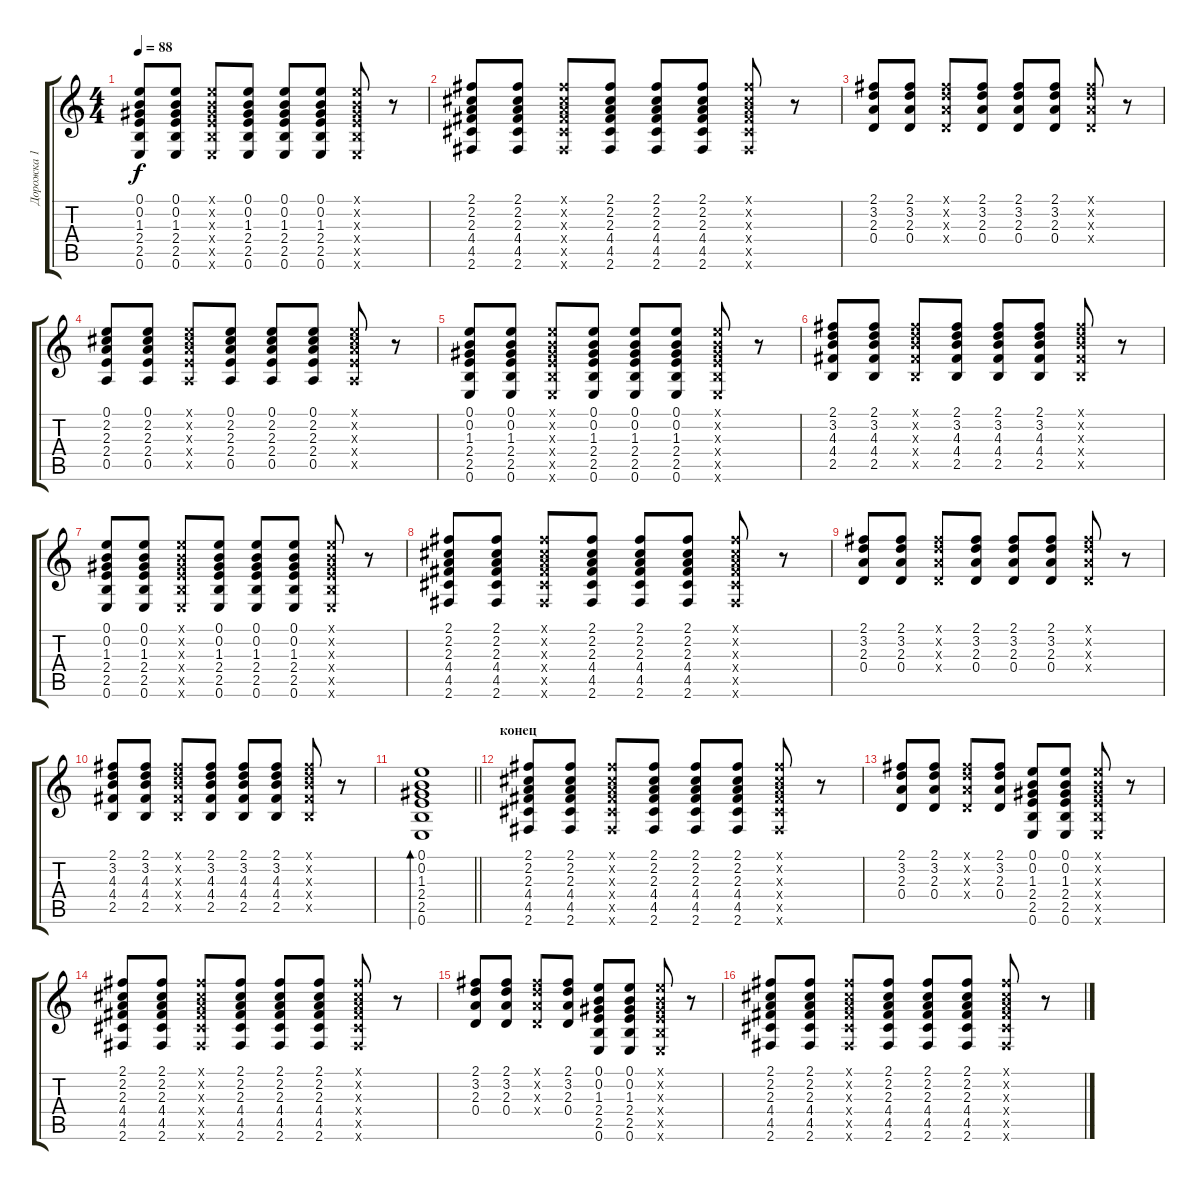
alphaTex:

\track ("Дорожка 1" "Дорожка 1") {instrument acousticguitarsteel}
\staff {score tabs}
\tuning (E4 B3 G3 D3 A2 E2) {hide}
\ts (4 4)
\tempo 88
\clef g2
\ks c
(0.1 0.2 1.3 2.4 2.5 0.6).8{dy f} (0.1 0.2 1.3 2.4 2.5 0.6).8 (0.1{x} 0.2{x} 1.3{x} 2.4{x} 2.5{x} 0.6{x}).8 (0.1 0.2 1.3 2.4 2.5 0.6).8 (0.1 0.2 1.3 2.4 2.5 0.6).8 (0.1 0.2 1.3 2.4 2.5 0.6).8 (0.1{x} 0.2{x} 1.3{x} 2.4{x} 2.5{x} 0.6{x}).8 r.8 |
(2.1 2.2 2.3 4.4 4.5 2.6).8 (2.1 2.2 2.3 4.4 4.5 2.6).8 (2.1{x} 2.2{x} 2.3{x} 4.4{x} 4.5{x} 2.6{x}).8 (2.1 2.2 2.3 4.4 4.5 2.6).8 (2.1 2.2 2.3 4.4 4.5 2.6).8 (2.1 2.2 2.3 4.4 4.5 2.6).8 (2.1{x} 2.2{x} 2.3{x} 4.4{x} 4.5{x} 2.6{x}).8 r.8 |
(2.1 3.2 2.3 0.4).8 (2.1 3.2 2.3 0.4).8 (2.1{x} 3.2{x} 2.3{x} 0.4{x}).8 (2.1 3.2 2.3 0.4).8 (2.1 3.2 2.3 0.4).8 (2.1 3.2 2.3 0.4).8 (2.1{x} 3.2{x} 2.3{x} 0.4{x}).8 r.8 |
(0.1 2.2 2.3 2.4 0.5).8 (0.1 2.2 2.3 2.4 0.5).8 (0.1{x} 2.2{x} 2.3{x} 2.4{x} 0.5{x}).8 (0.1 2.2 2.3 2.4 0.5).8 (0.1 2.2 2.3 2.4 0.5).8 (0.1 2.2 2.3 2.4 0.5).8 (0.1{x} 2.2{x} 2.3{x} 2.4{x} 0.5{x}).8 r.8 |
(0.1 0.2 1.3 2.4 2.5 0.6).8 (0.1 0.2 1.3 2.4 2.5 0.6).8 (0.1{x} 0.2{x} 1.3{x} 2.4{x} 2.5{x} 0.6{x}).8 (0.1 0.2 1.3 2.4 2.5 0.6).8 (0.1 0.2 1.3 2.4 2.5 0.6).8 (0.1 0.2 1.3 2.4 2.5 0.6).8 (0.1{x} 0.2{x} 1.3{x} 2.4{x} 2.5{x} 0.6{x}).8 r.8 |
(2.1 3.2 4.3 4.4 2.5).8 (2.1 3.2 4.3 4.4 2.5).8 (2.1{x} 3.2{x} 4.3{x} 4.4{x} 2.5{x}).8 (2.1 3.2 4.3 4.4 2.5).8 (2.1 3.2 4.3 4.4 2.5).8 (2.1 3.2 4.3 4.4 2.5).8 (2.1{x} 3.2{x} 4.3{x} 4.4{x} 2.5{x}).8 r.8 |
(0.1 0.2 1.3 2.4 2.5 0.6).8 (0.1 0.2 1.3 2.4 2.5 0.6).8 (0.1{x} 0.2{x} 1.3{x} 2.4{x} 2.5{x} 0.6{x}).8 (0.1 0.2 1.3 2.4 2.5 0.6).8 (0.1 0.2 1.3 2.4 2.5 0.6).8 (0.1 0.2 1.3 2.4 2.5 0.6).8 (0.1{x} 0.2{x} 1.3{x} 2.4{x} 2.5{x} 0.6{x}).8 r.8 |
(2.1 2.2 2.3 4.4 4.5 2.6).8 (2.1 2.2 2.3 4.4 4.5 2.6).8 (2.1{x} 2.2{x} 2.3{x} 4.4{x} 4.5{x} 2.6{x}).8 (2.1 2.2 2.3 4.4 4.5 2.6).8 (2.1 2.2 2.3 4.4 4.5 2.6).8 (2.1 2.2 2.3 4.4 4.5 2.6).8 (2.1{x} 2.2{x} 2.3{x} 4.4{x} 4.5{x} 2.6{x}).8 r.8 |
(2.1 3.2 2.3 0.4).8 (2.1 3.2 2.3 0.4).8 (2.1{x} 3.2{x} 2.3{x} 0.4{x}).8 (2.1 3.2 2.3 0.4).8 (2.1 3.2 2.3 0.4).8 (2.1 3.2 2.3 0.4).8 (2.1{x} 3.2{x} 2.3{x} 0.4{x}).8 r.8 |
(2.1 3.2 4.3 4.4 2.5).8 (2.1 3.2 4.3 4.4 2.5).8 (2.1{x} 3.2{x} 4.3{x} 4.4{x} 2.5{x}).8 (2.1 3.2 4.3 4.4 2.5).8 (2.1 3.2 4.3 4.4 2.5).8 (2.1 3.2 4.3 4.4 2.5).8 (2.1{x} 3.2{x} 4.3{x} 4.4{x} 2.5{x}).8 r.8 |
\barLineRight lightlight
(0.1 0.2 1.3 2.4 2.5 0.6).1{bd 60} |
\section ("" "конец")
(2.1 2.2 2.3 4.4 4.5 2.6).8 (2.1 2.2 2.3 4.4 4.5 2.6).8 (2.1{x} 2.2{x} 2.3{x} 4.4{x} 4.5{x} 2.6{x}).8 (2.1 2.2 2.3 4.4 4.5 2.6).8 (2.1 2.2 2.3 4.4 4.5 2.6).8 (2.1 2.2 2.3 4.4 4.5 2.6).8 (2.1{x} 2.2{x} 2.3{x} 4.4{x} 4.5{x} 2.6{x}).8 r.8 |
(2.1 3.2 2.3 0.4).8 (2.1 3.2 2.3 0.4).8 (2.1{x} 3.2{x} 2.3{x} 0.4{x}).8 (2.1 3.2 2.3 0.4).8 (0.1 0.2 1.3 2.4 2.5 0.6).8 (0.1 0.2 1.3 2.4 2.5 0.6).8 (0.1{x} 0.2{x} 1.3{x} 2.4{x} 2.5{x} 0.6{x}).8 r.8 |
(2.1 2.2 2.3 4.4 4.5 2.6).8 (2.1 2.2 2.3 4.4 4.5 2.6).8 (2.1{x} 2.2{x} 2.3{x} 4.4{x} 4.5{x} 2.6{x}).8 (2.1 2.2 2.3 4.4 4.5 2.6).8 (2.1 2.2 2.3 4.4 4.5 2.6).8 (2.1 2.2 2.3 4.4 4.5 2.6).8 (2.1{x} 2.2{x} 2.3{x} 4.4{x} 4.5{x} 2.6{x}).8 r.8 |
(2.1 3.2 2.3 0.4).8 (2.1 3.2 2.3 0.4).8 (2.1{x} 3.2{x} 2.3{x} 0.4{x}).8 (2.1 3.2 2.3 0.4).8 (0.1 0.2 1.3 2.4 2.5 0.6).8 (0.1 0.2 1.3 2.4 2.5 0.6).8 (0.1{x} 0.2{x} 1.3{x} 2.4{x} 2.5{x} 0.6{x}).8 r.8 |
(2.1 2.2 2.3 4.4 4.5 2.6).8 (2.1 2.2 2.3 4.4 4.5 2.6).8 (2.1{x} 2.2{x} 2.3{x} 4.4{x} 4.5{x} 2.6{x}).8 (2.1 2.2 2.3 4.4 4.5 2.6).8 (2.1 2.2 2.3 4.4 4.5 2.6).8 (2.1 2.2 2.3 4.4 4.5 2.6).8 (2.1{x} 2.2{x} 2.3{x} 4.4{x} 4.5{x} 2.6{x}).8 r.8
